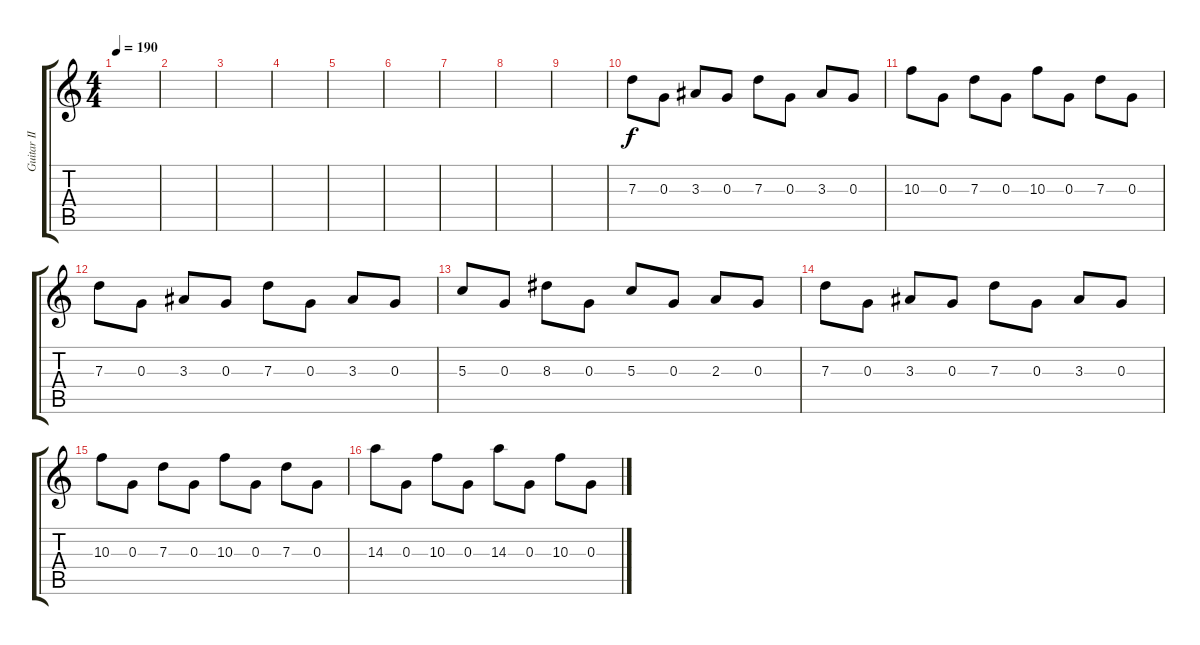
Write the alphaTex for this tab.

\track ("Guitar II" "Guitar II") {instrument distortionguitar}
\staff {score tabs}
\tuning (E4 B3 G3 D3 A2 E2) {hide}
\ts (4 4)
\tempo 190
\clef g2
\ks c
|
|
|
|
|
|
|
|
|
7.3.8 0.3.8 3.3.8 0.3.8 7.3.8 0.3.8 3.3.8 0.3.8 |
10.3.8 0.3.8 7.3.8 0.3.8 10.3.8 0.3.8 7.3.8 0.3.8 |
7.3.8 0.3.8 3.3.8 0.3.8 7.3.8 0.3.8 3.3.8 0.3.8 |
5.3.8 0.3.8 8.3.8 0.3.8 5.3.8 0.3.8 2.3.8 0.3.8 |
7.3.8 0.3.8 3.3.8 0.3.8 7.3.8 0.3.8 3.3.8 0.3.8 |
10.3.8 0.3.8 7.3.8 0.3.8 10.3.8 0.3.8 7.3.8 0.3.8 |
14.3.8 0.3.8 10.3.8 0.3.8 14.3.8 0.3.8 10.3.8 0.3.8
